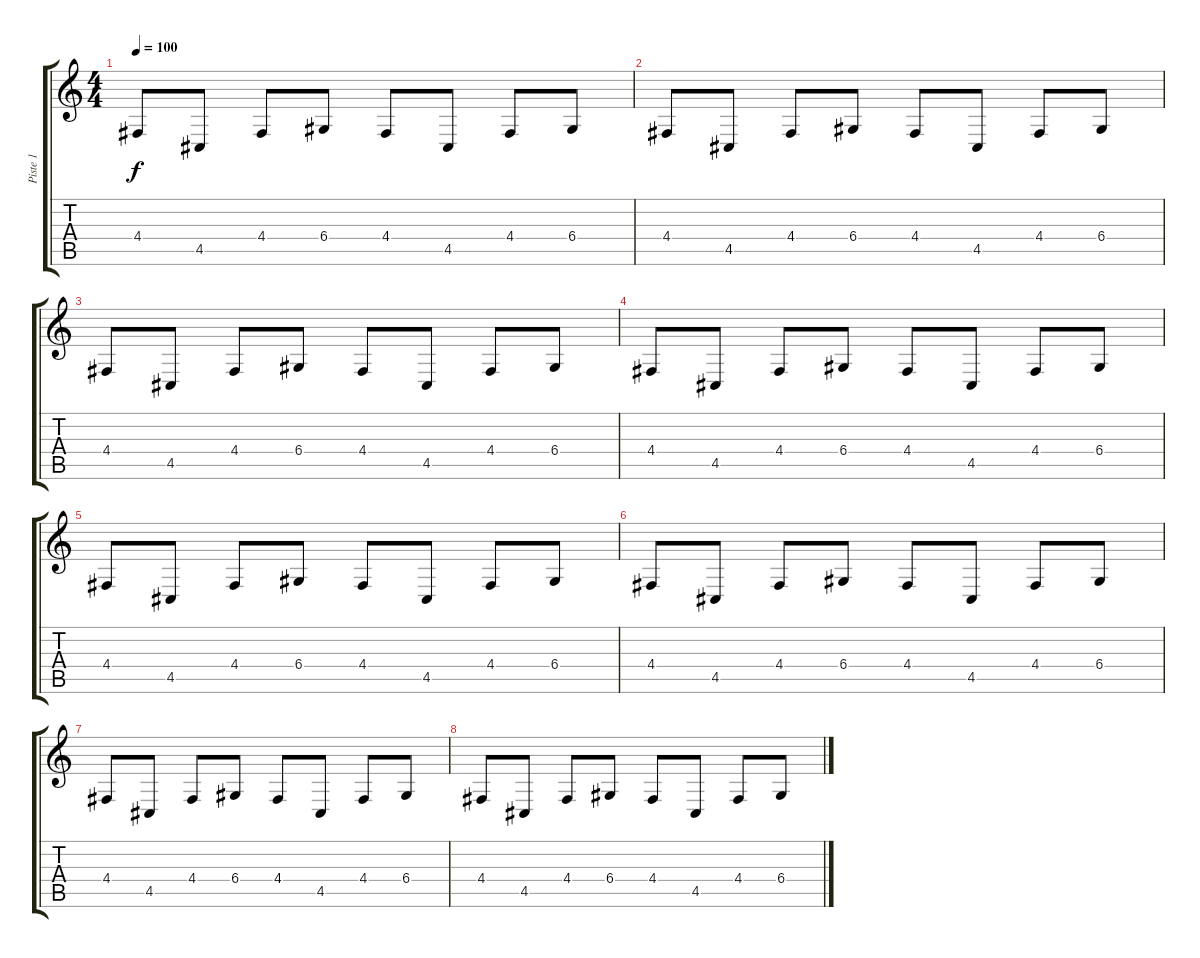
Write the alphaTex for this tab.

\track ("Piste 1" "Piste 1") {instrument fx7echoes}
\staff {score tabs}
\tuning (E4 B3 G3 D3 A2 E2) {hide}
\ts (4 4)
\tempo 100
\clef g2
\ks c
4.4.8{dy f} 4.5.8 4.4.8 6.4.8 4.4.8 4.5.8 4.4.8 6.4.8 |
4.4.8 4.5.8 4.4.8 6.4.8 4.4.8 4.5.8 4.4.8 6.4.8 |
4.4.8 4.5.8 4.4.8 6.4.8 4.4.8 4.5.8 4.4.8 6.4.8 |
4.4.8 4.5.8 4.4.8 6.4.8 4.4.8 4.5.8 4.4.8 6.4.8 |
4.4.8 4.5.8 4.4.8 6.4.8 4.4.8 4.5.8 4.4.8 6.4.8 |
4.4.8 4.5.8 4.4.8 6.4.8 4.4.8 4.5.8 4.4.8 6.4.8 |
4.4.8 4.5.8 4.4.8 6.4.8 4.4.8 4.5.8 4.4.8 6.4.8 |
4.4.8 4.5.8 4.4.8 6.4.8 4.4.8 4.5.8 4.4.8 6.4.8
